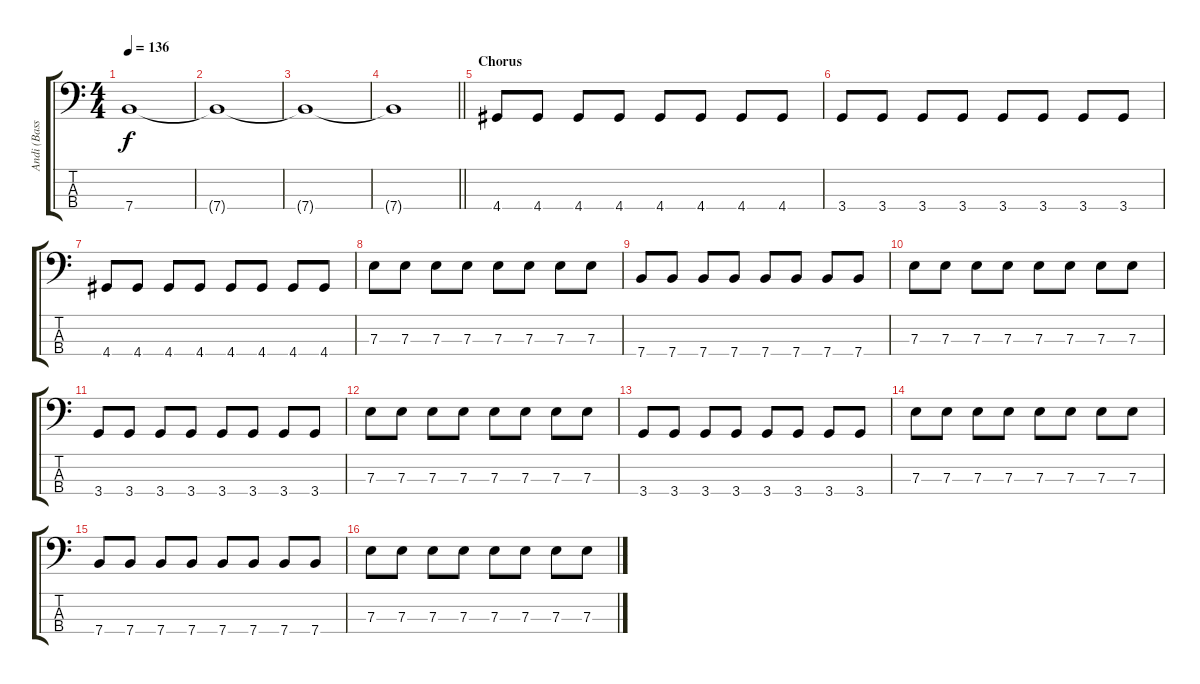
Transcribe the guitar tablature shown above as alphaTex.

\track ("Andi (Bass)" "Andi (Bass") {instrument electricbasspick}
\staff {score tabs}
\tuning (G2 D2 A1 E1) {hide}
\ts (4 4)
\tempo 136
\clef f4
\ks c
7.4{t}.1{dy f} |
7.4{t}.1 |
7.4{t}.1 |
\barLineRight lightlight
7.4{t}.1 |
\section ("" "Chorus")
4.4.8 4.4.8 4.4.8 4.4.8 4.4.8 4.4.8 4.4.8 4.4.8 |
3.4.8 3.4.8 3.4.8 3.4.8 3.4.8 3.4.8 3.4.8 3.4.8 |
4.4.8 4.4.8 4.4.8 4.4.8 4.4.8 4.4.8 4.4.8 4.4.8 |
7.3.8 7.3.8 7.3.8 7.3.8 7.3.8 7.3.8 7.3.8 7.3.8 |
7.4.8 7.4.8 7.4.8 7.4.8 7.4.8 7.4.8 7.4.8 7.4.8 |
7.3.8 7.3.8 7.3.8 7.3.8 7.3.8 7.3.8 7.3.8 7.3.8 |
3.4.8 3.4.8 3.4.8 3.4.8 3.4.8 3.4.8 3.4.8 3.4.8 |
7.3.8 7.3.8 7.3.8 7.3.8 7.3.8 7.3.8 7.3.8 7.3.8 |
3.4.8 3.4.8 3.4.8 3.4.8 3.4.8 3.4.8 3.4.8 3.4.8 |
7.3.8 7.3.8 7.3.8 7.3.8 7.3.8 7.3.8 7.3.8 7.3.8 |
7.4.8 7.4.8 7.4.8 7.4.8 7.4.8 7.4.8 7.4.8 7.4.8 |
7.3.8 7.3.8 7.3.8 7.3.8 7.3.8 7.3.8 7.3.8 7.3.8
